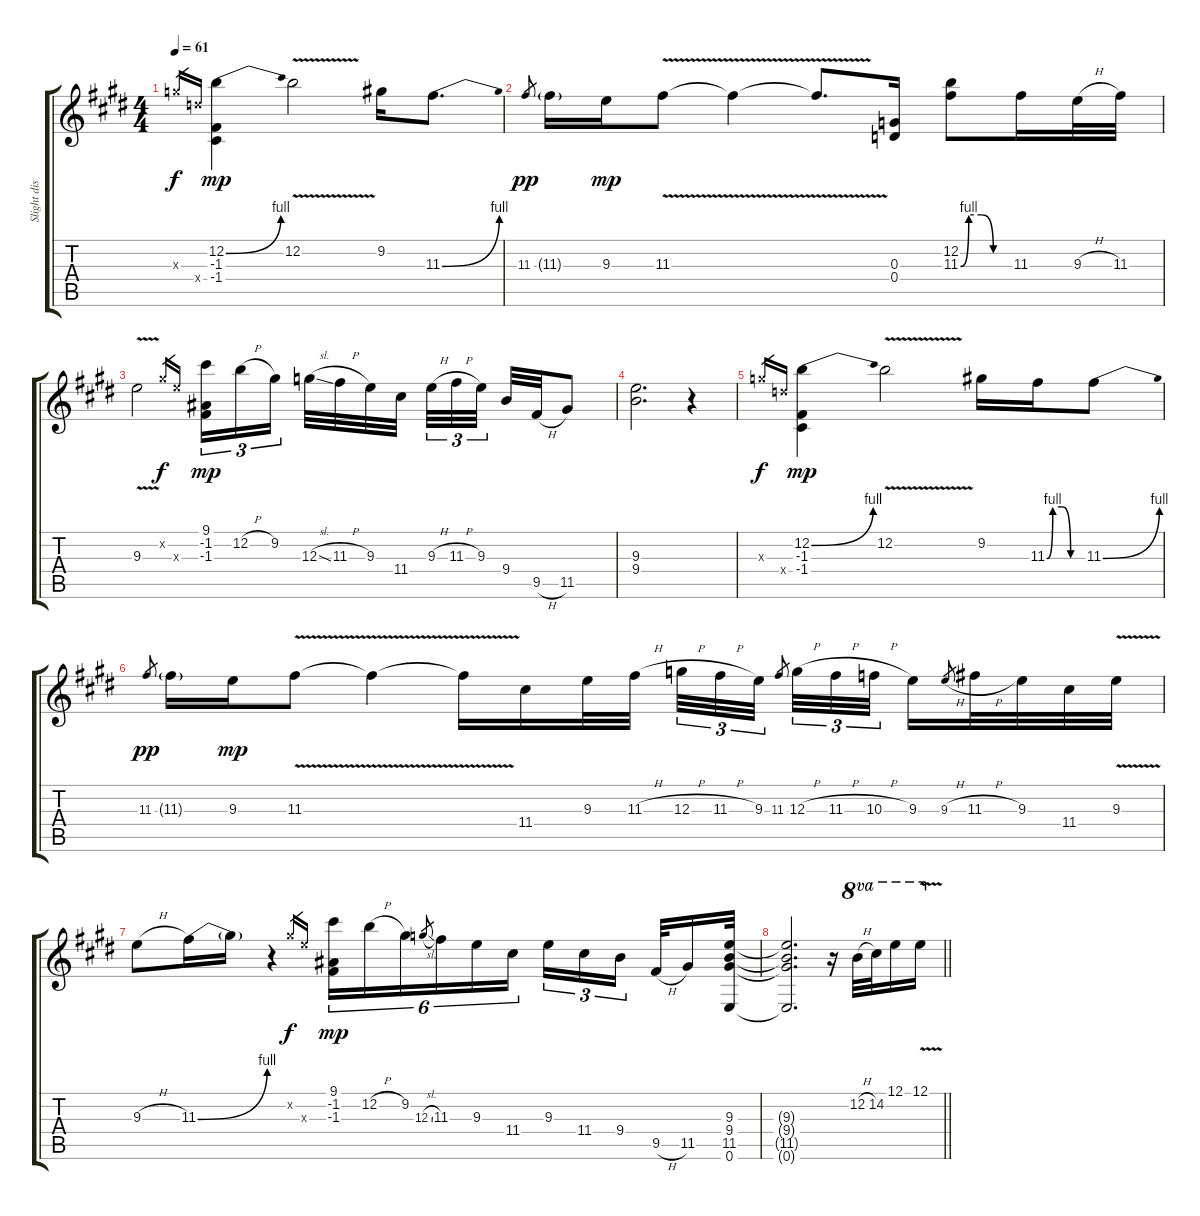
\track ("Slight dist" "Slight dis") {instrument overdrivenguitar}
\staff {score tabs}
\tuning (E4 B3 G3 D3 A2 E2) {hide}
\ts (4 4)
\tempo 61
\clef g2
\ks c#minor
12.3{x}.16{gr dy f} 12.4{x}.16{gr} (12.2{be (bend 0 0 60 4)} -1.3 -1.4).4{dy mp} 12.2{v}.2 9.2.16 11.3{be (bend 0 0 60 4)}.8{d} |
11.3.8{gr dy pp} 11.3{g}.16 9.3.16{dy mp} 11.3{v}.8 11.3{v t}.4 11.3{v t}.8{d} (0.3 0.4).16 (12.2 11.3{be (custom 0 0 10 4 25 4 40 0 60 0)}).8 11.3.16 9.3{h}.32 11.3.32 |
9.3{v}.2 9.2{x}.16{gr dy f} 9.3{x}.16{gr} (9.1 -1.2 -1.3).16{tu (3 2) dy mp} 12.2{h}.16{tu (3 2)} 9.2.16{tu (3 2) beam splitsecondary} 12.3{sl}.32 11.3{h}.32 9.3.32 11.4.32 9.3{h}.32{tu (3 2)} 11.3{h}.32{tu (3 2)} 9.3.32{tu (3 2) beam splitsecondary} 9.4.32 9.5{h}.32 11.5.8 |
(9.3 9.4).2{d} r.4 |
12.3{x}.16{gr dy f} 12.4{x}.16{gr} (12.2{be (bend 0 0 60 4)} -1.3 -1.4).4{dy mp} 12.2{v}.2 9.2.16 11.3{be (custom 0 0 10 4 25 4 40 0 60 0)}.16 11.3{be (bend 0 0 60 4)}.8 |
11.3.8{gr dy pp} 11.3{g}.16 9.3.16{dy mp} 11.3{v}.8 11.3{v t}.4 11.3{t}.16 11.4.16 9.3.32 11.3{h}.32{beam splitsecondary} 12.3{h}.32{tu (3 2)} 11.3{h}.32{tu (3 2)} 9.3.32{tu (3 2)} 11.3.8{gr} 12.3{h}.32{tu (3 2)} 11.3{h}.32{tu (3 2)} 10.3{h}.32{tu (3 2) beam splitsecondary} 9.3.16 9.3{h}.8{gr} 11.3{h}.32 9.3.32 11.4.32 9.3{v}.32 |
9.3{h}.8 11.3{be (bend 0 0 60 4)}.16 11.3{t}.16 r.4 9.2{x}.16{gr dy f} 9.3{x}.16{gr} (9.1 -1.2 -1.3).16{tu (6 4) dy mp} 12.2{h}.16{tu (6 4)} 9.2.16{tu (6 4)} 12.3{sl}.8{gr beam splitsecondary} 11.3.16{tu (6 4)} 9.3.16{tu (6 4)} 11.4.16{tu (6 4)} 9.3.16{tu (3 2)} 11.4.16{tu (3 2)} 9.4.16{tu (3 2) beam splitsecondary} 9.5{h}.32 11.5.16 (9.3 9.4 11.5 0.6).32 |
\barLineRight lightlight
(9.3{t} 9.4{t} 11.5{t} 0.6{t}).2{d} r.16 12.2{h}.32{ot 8va} 14.2.32{ot 8va} 12.1.16{ot 8va} 12.1{v}.16{ot 8va}
